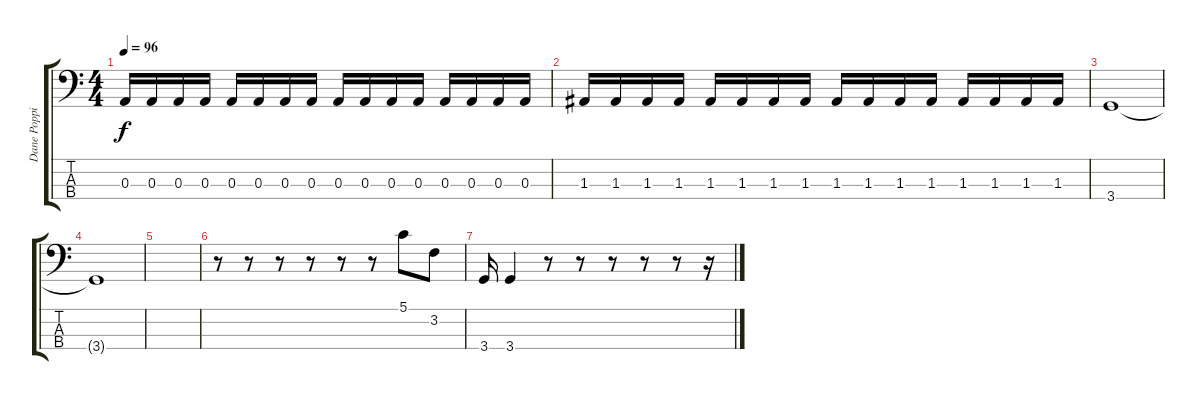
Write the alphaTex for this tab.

\track ("Dane Poppin" "Dane Poppi") {instrument electricbassfinger}
\staff {score tabs}
\tuning (G2 D2 A1 E1) {hide}
\ts (4 4)
\tempo 96
\clef f4
\ks c
0.3.16{dy f} 0.3.16 0.3.16 0.3.16 0.3.16 0.3.16 0.3.16 0.3.16 0.3.16 0.3.16 0.3.16 0.3.16 0.3.16 0.3.16 0.3.16 0.3.16 |
1.3.16 1.3.16 1.3.16 1.3.16 1.3.16 1.3.16 1.3.16 1.3.16 1.3.16 1.3.16 1.3.16 1.3.16 1.3.16 1.3.16 1.3.16 1.3.16 |
3.4.1 |
3.4{t}.1 |
|
r.8 r.8 r.8 r.8 r.8 r.8 5.1.8 3.2.8 |
3.4.16 3.4.4 r.8 r.8 r.8 r.8 r.8 r.16
